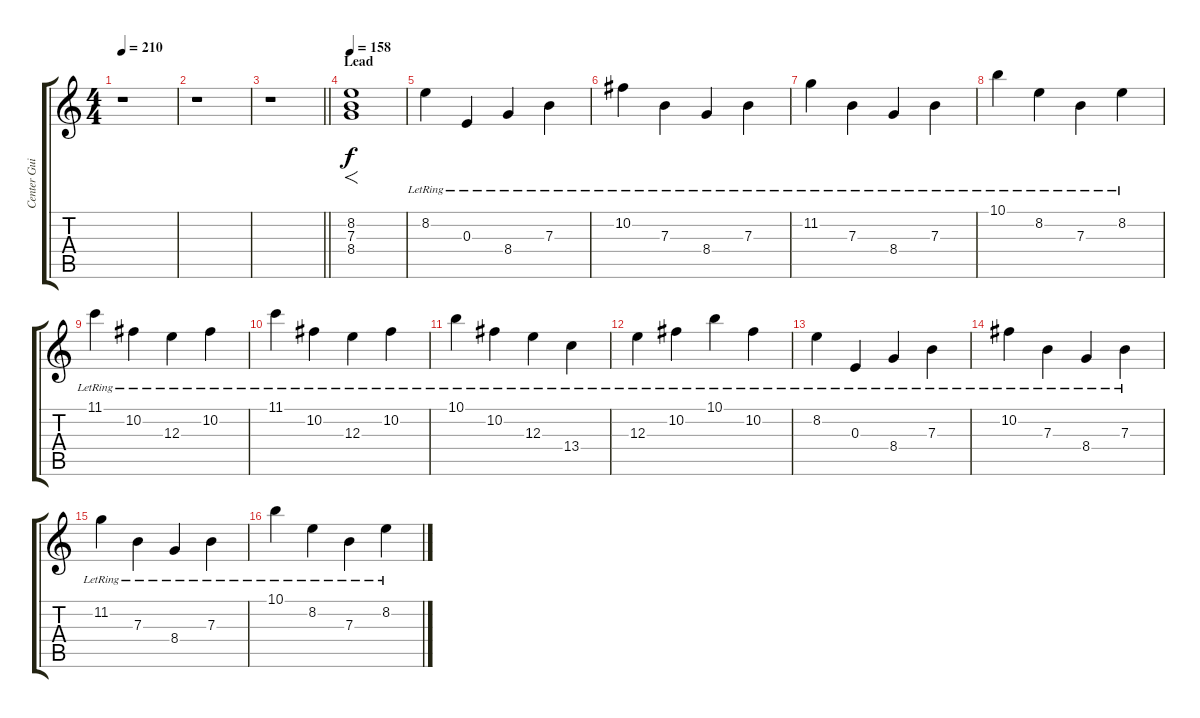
\track ("Center Guitar" "Center Gui") {instrument distortionguitar}
\staff {score tabs}
\tuning (Db4 Ab3 E3 B2 Gb2 B1) {hide}
\ts (4 4)
\tempo 210
\clef g2
\ks c
r.1{dy f} |
r.1 |
\barLineRight lightlight
r.1 |
\section ("" "Lead")
\tempo 158
(8.2 7.3 8.4).1{f} |
8.2{lr}.4 0.3{lr}.4 8.4{lr}.4 7.3{lr}.4 |
10.2{lr}.4 7.3{lr}.4 8.4{lr}.4 7.3{lr}.4 |
11.2{lr}.4 7.3{lr}.4 8.4{lr}.4 7.3{lr}.4 |
10.1{lr}.4 8.2{lr}.4 7.3{lr}.4 8.2{lr}.4 |
11.1{lr}.4 10.2{lr}.4 12.3{lr}.4 10.2{lr}.4 |
11.1{lr}.4 10.2{lr}.4 12.3{lr}.4 10.2{lr}.4 |
10.1{lr}.4 10.2{lr}.4 12.3{lr}.4 13.4{lr}.4 |
12.3{lr}.4 10.2{lr}.4 10.1{lr}.4 10.2{lr}.4 |
8.2{lr}.4 0.3{lr}.4 8.4{lr}.4 7.3{lr}.4 |
10.2{lr}.4 7.3{lr}.4 8.4{lr}.4 7.3{lr}.4 |
11.2{lr}.4 7.3{lr}.4 8.4{lr}.4 7.3{lr}.4 |
10.1{lr}.4 8.2{lr}.4 7.3{lr}.4 8.2{lr}.4
